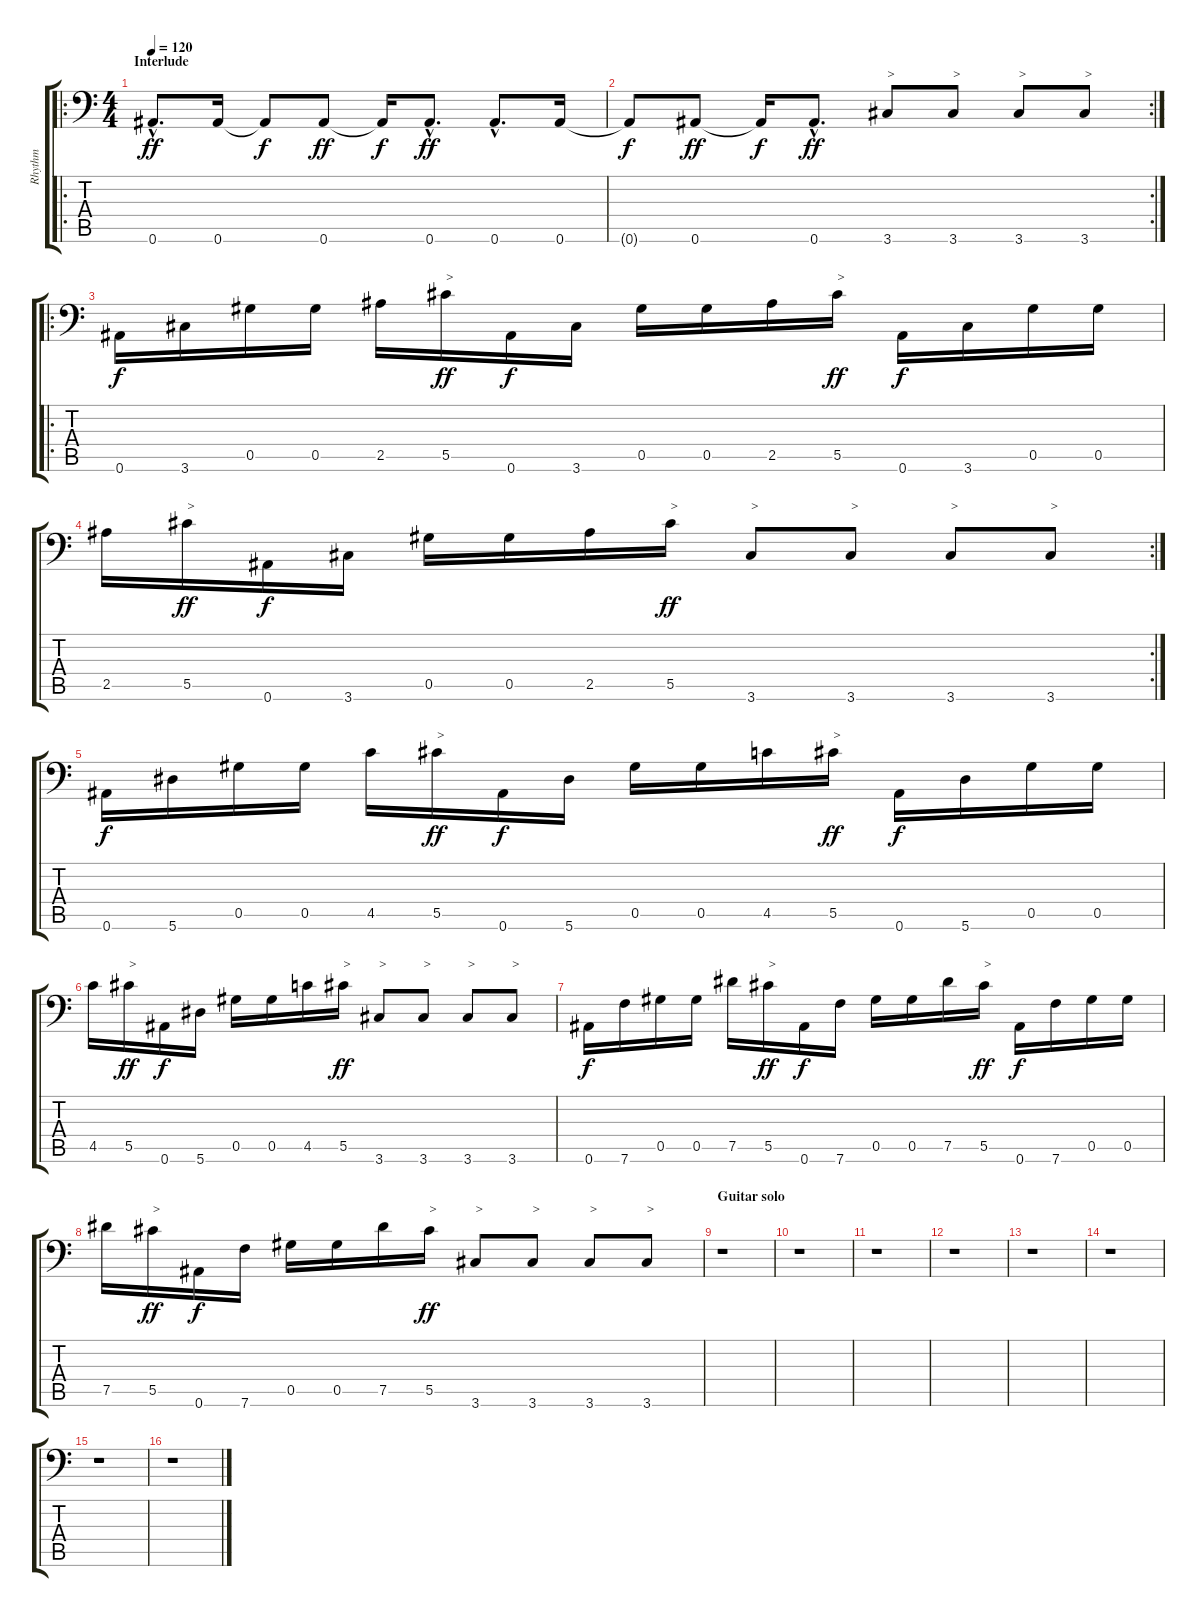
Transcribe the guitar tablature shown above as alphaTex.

\track ("Rhythm" "Rhythm") {instrument distortionguitar}
\staff {score tabs}
\tuning (Db4 Ab3 Gb3 Db3 Ab2 Bb1) {hide}
\ro
\ts (4 4)
\section ("" "Interlude")
\tempo 120
\clef f4
\ks c
0.6{hac}.8{d dy ff} 0.6.16 0.6{t}.8{dy f} 0.6.8{dy ff} 0.6{t}.16{dy f} 0.6{hac}.8{d dy ff} 0.6{hac}.8{d} 0.6.16 |
\rc 2
0.6{t}.8{dy f} 0.6.8{dy ff} 0.6{t}.16{dy f} 0.6{hac}.8{d dy ff} 3.6.8{txt ">"} 3.6.8{txt ">"} 3.6.8{txt ">"} 3.6.8{txt ">"} |
\ro
0.6.16{dy f} 3.6.16 0.5.16 0.5.16 2.5.16 5.5.16{txt ">" dy ff} 0.6.16{dy f} 3.6.16 0.5.16 0.5.16 2.5.16 5.5.16{txt ">" dy ff} 0.6.16{dy f} 3.6.16 0.5.16 0.5.16 |
\rc 2
2.5.16 5.5.16{txt ">" dy ff} 0.6.16{dy f} 3.6.16 0.5.16 0.5.16 2.5.16 5.5.16{txt ">" dy ff} 3.6.8{txt ">"} 3.6.8{txt ">"} 3.6.8{txt ">"} 3.6.8{txt ">"} |
0.6.16{dy f} 5.6.16 0.5.16 0.5.16 4.5.16 5.5.16{txt ">" dy ff} 0.6.16{dy f} 5.6.16 0.5.16 0.5.16 4.5.16 5.5.16{txt ">" dy ff} 0.6.16{dy f} 5.6.16 0.5.16 0.5.16 |
4.5.16 5.5.16{txt ">" dy ff} 0.6.16{dy f} 5.6.16 0.5.16 0.5.16 4.5.16 5.5.16{txt ">" dy ff} 3.6.8{txt ">"} 3.6.8{txt ">"} 3.6.8{txt ">"} 3.6.8{txt ">"} |
0.6.16{dy f} 7.6.16 0.5.16 0.5.16 7.5.16 5.5.16{txt ">" dy ff} 0.6.16{dy f} 7.6.16 0.5.16 0.5.16 7.5.16 5.5.16{txt ">" dy ff} 0.6.16{dy f} 7.6.16 0.5.16 0.5.16 |
7.5.16 5.5.16{txt ">" dy ff} 0.6.16{dy f} 7.6.16 0.5.16 0.5.16 7.5.16 5.5.16{txt ">" dy ff} 3.6.8{txt ">"} 3.6.8{txt ">"} 3.6.8{txt ">"} 3.6.8{txt ">"} |
\section ("" "Guitar solo")
r.1 |
r.1 |
r.1 |
r.1 |
r.1 |
r.1 |
r.1 |
r.1
